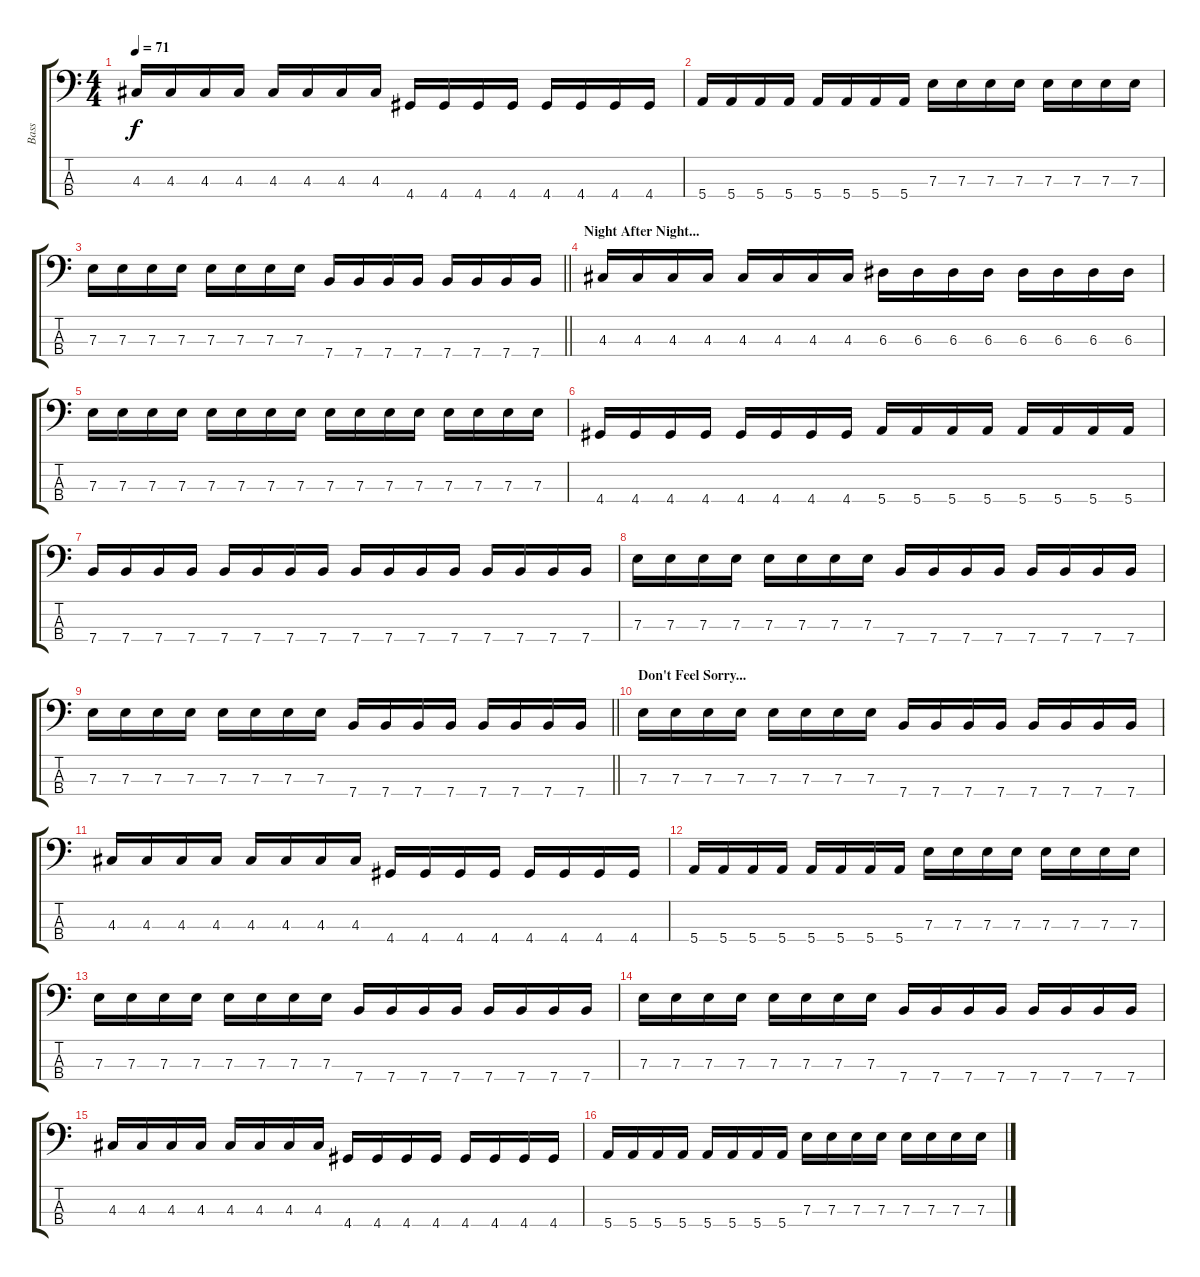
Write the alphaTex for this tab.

\track ("Bass" "Bass") {instrument electricbassfinger}
\staff {score tabs}
\tuning (G2 D2 A1 E1) {hide}
\ts (4 4)
\tempo 71
\clef f4
\ks c
4.3.16{dy f} 4.3.16 4.3.16 4.3.16 4.3.16 4.3.16 4.3.16 4.3.16 4.4.16 4.4.16 4.4.16 4.4.16 4.4.16 4.4.16 4.4.16 4.4.16 |
5.4.16 5.4.16 5.4.16 5.4.16 5.4.16 5.4.16 5.4.16 5.4.16 7.3.16 7.3.16 7.3.16 7.3.16 7.3.16 7.3.16 7.3.16 7.3.16 |
\barLineRight lightlight
7.3.16 7.3.16 7.3.16 7.3.16 7.3.16 7.3.16 7.3.16 7.3.16 7.4.16 7.4.16 7.4.16 7.4.16 7.4.16 7.4.16 7.4.16 7.4.16 |
\section ("" "Night After Night...")
4.3.16 4.3.16 4.3.16 4.3.16 4.3.16 4.3.16 4.3.16 4.3.16 6.3.16 6.3.16 6.3.16 6.3.16 6.3.16 6.3.16 6.3.16 6.3.16 |
7.3.16 7.3.16 7.3.16 7.3.16 7.3.16 7.3.16 7.3.16 7.3.16 7.3.16 7.3.16 7.3.16 7.3.16 7.3.16 7.3.16 7.3.16 7.3.16 |
4.4.16 4.4.16 4.4.16 4.4.16 4.4.16 4.4.16 4.4.16 4.4.16 5.4.16 5.4.16 5.4.16 5.4.16 5.4.16 5.4.16 5.4.16 5.4.16 |
7.4.16 7.4.16 7.4.16 7.4.16 7.4.16 7.4.16 7.4.16 7.4.16 7.4.16 7.4.16 7.4.16 7.4.16 7.4.16 7.4.16 7.4.16 7.4.16 |
7.3.16 7.3.16 7.3.16 7.3.16 7.3.16 7.3.16 7.3.16 7.3.16 7.4.16 7.4.16 7.4.16 7.4.16 7.4.16 7.4.16 7.4.16 7.4.16 |
\barLineRight lightlight
7.3.16 7.3.16 7.3.16 7.3.16 7.3.16 7.3.16 7.3.16 7.3.16 7.4.16 7.4.16 7.4.16 7.4.16 7.4.16 7.4.16 7.4.16 7.4.16 |
\section ("" "Don't Feel Sorry...")
7.3.16 7.3.16 7.3.16 7.3.16 7.3.16 7.3.16 7.3.16 7.3.16 7.4.16 7.4.16 7.4.16 7.4.16 7.4.16 7.4.16 7.4.16 7.4.16 |
4.3.16 4.3.16 4.3.16 4.3.16 4.3.16 4.3.16 4.3.16 4.3.16 4.4.16 4.4.16 4.4.16 4.4.16 4.4.16 4.4.16 4.4.16 4.4.16 |
5.4.16 5.4.16 5.4.16 5.4.16 5.4.16 5.4.16 5.4.16 5.4.16 7.3.16 7.3.16 7.3.16 7.3.16 7.3.16 7.3.16 7.3.16 7.3.16 |
7.3.16 7.3.16 7.3.16 7.3.16 7.3.16 7.3.16 7.3.16 7.3.16 7.4.16 7.4.16 7.4.16 7.4.16 7.4.16 7.4.16 7.4.16 7.4.16 |
7.3.16 7.3.16 7.3.16 7.3.16 7.3.16 7.3.16 7.3.16 7.3.16 7.4.16 7.4.16 7.4.16 7.4.16 7.4.16 7.4.16 7.4.16 7.4.16 |
4.3.16 4.3.16 4.3.16 4.3.16 4.3.16 4.3.16 4.3.16 4.3.16 4.4.16 4.4.16 4.4.16 4.4.16 4.4.16 4.4.16 4.4.16 4.4.16 |
5.4.16 5.4.16 5.4.16 5.4.16 5.4.16 5.4.16 5.4.16 5.4.16 7.3.16 7.3.16 7.3.16 7.3.16 7.3.16 7.3.16 7.3.16 7.3.16
